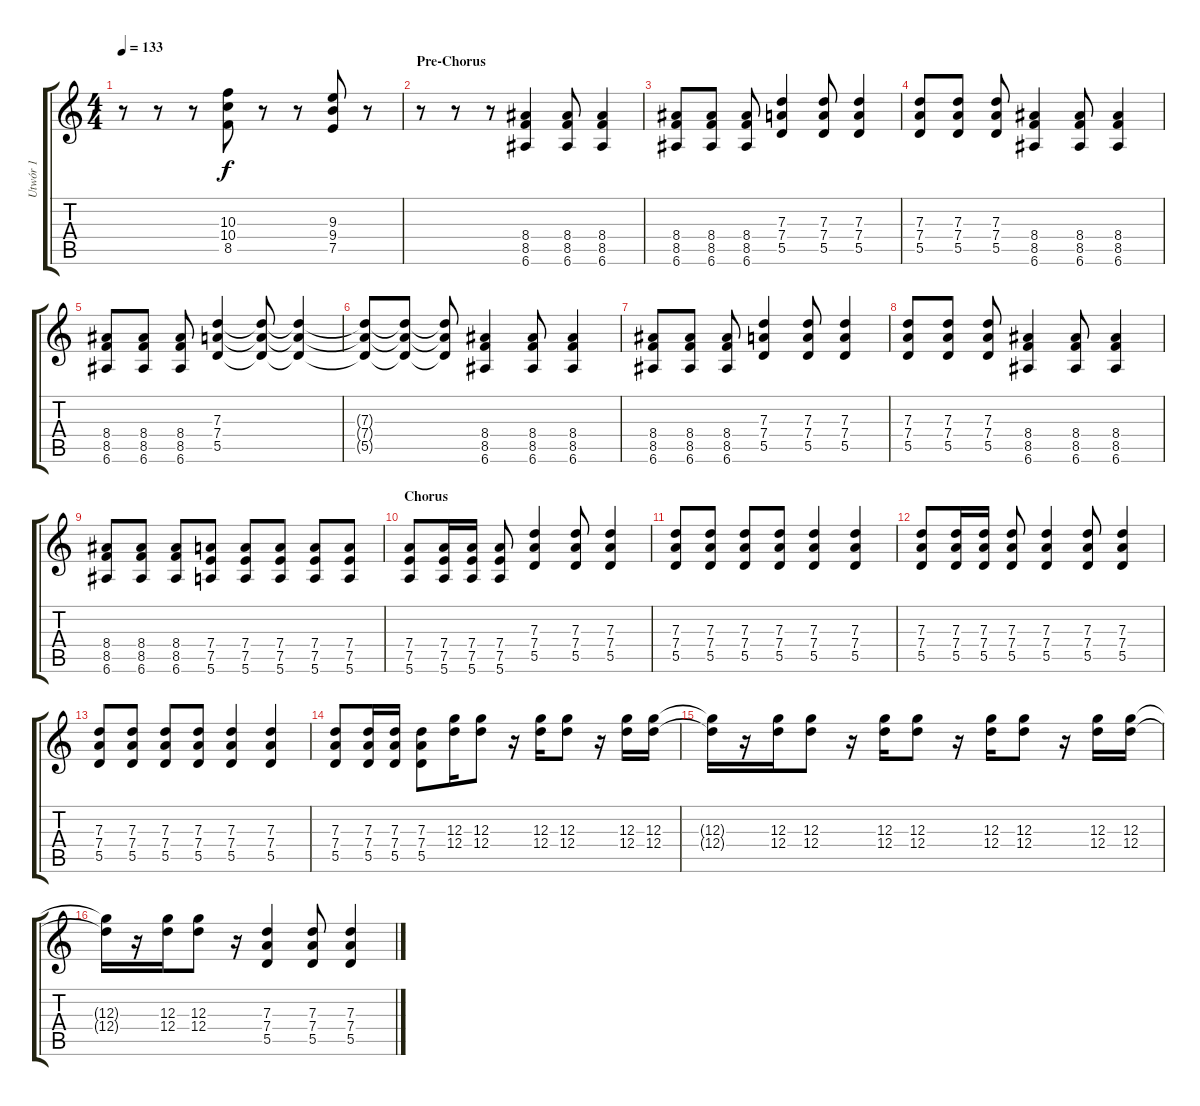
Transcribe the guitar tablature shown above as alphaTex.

\track ("Utwór 1" "Utwór 1") {instrument distortionguitar}
\staff {score tabs}
\tuning (E4 B3 G3 D3 A2 E2) {hide}
\ts (4 4)
\tempo 133
\clef g2
\ks c
r.8{dy f} r.8 r.8 (10.3 10.4 8.5).8 r.8 r.8 (9.3 9.4 7.5).8 r.8 |
\section ("" "Pre-Chorus")
r.8 r.8 r.8 (8.4 8.5 6.6).4 (8.4 8.5 6.6).8 (8.4 8.5 6.6).4 |
(8.4 8.5 6.6).8 (8.4 8.5 6.6).8 (8.4 8.5 6.6).8 (7.3 7.4 5.5).4 (7.3 7.4 5.5).8 (7.3 7.4 5.5).4 |
(7.3 7.4 5.5).8 (7.3 7.4 5.5).8 (7.3 7.4 5.5).8 (8.4 8.5 6.6).4 (8.4 8.5 6.6).8 (8.4 8.5 6.6).4 |
(8.4 8.5 6.6).8 (8.4 8.5 6.6).8 (8.4 8.5 6.6).8 (7.3 7.4 5.5).4 (7.3{t} 7.4{t} 5.5{t}).8 (7.3{t} 7.4{t} 5.5{t}).4 |
(7.3{t} 7.4{t} 5.5{t}).8 (7.3{t} 7.4{t} 5.5{t}).8 (7.3{t} 7.4{t} 5.5{t}).8 (8.4 8.5 6.6).4 (8.4 8.5 6.6).8 (8.4 8.5 6.6).4 |
(8.4 8.5 6.6).8 (8.4 8.5 6.6).8 (8.4 8.5 6.6).8 (7.3 7.4 5.5).4 (7.3 7.4 5.5).8 (7.3 7.4 5.5).4 |
(7.3 7.4 5.5).8 (7.3 7.4 5.5).8 (7.3 7.4 5.5).8 (8.4 8.5 6.6).4 (8.4 8.5 6.6).8 (8.4 8.5 6.6).4 |
(8.4 8.5 6.6).8 (8.4 8.5 6.6).8 (8.4 8.5 6.6).8 (7.4 7.5 5.6).8 (7.4 7.5 5.6).8 (7.4 7.5 5.6).8 (7.4 7.5 5.6).8 (7.4 7.5 5.6).8 |
\section ("" "Chorus")
(7.4 7.5 5.6).8 (7.4 7.5 5.6).16 (7.4 7.5 5.6).16 (7.4 7.5 5.6).8 (7.3 7.4 5.5).4 (7.3 7.4 5.5).8 (7.3 7.4 5.5).4 |
(7.3 7.4 5.5).8 (7.3 7.4 5.5).8 (7.3 7.4 5.5).8 (7.3 7.4 5.5).8 (7.3 7.4 5.5).4 (7.3 7.4 5.5).4 |
(7.3 7.4 5.5).8 (7.3 7.4 5.5).16 (7.3 7.4 5.5).16 (7.3 7.4 5.5).8 (7.3 7.4 5.5).4 (7.3 7.4 5.5).8 (7.3 7.4 5.5).4 |
(7.3 7.4 5.5).8 (7.3 7.4 5.5).8 (7.3 7.4 5.5).8 (7.3 7.4 5.5).8 (7.3 7.4 5.5).4 (7.3 7.4 5.5).4 |
(7.3 7.4 5.5).8 (7.3 7.4 5.5).16 (7.3 7.4 5.5).16 (7.3 7.4 5.5).8 (12.3 12.4).16 (12.3 12.4).8 r.16 (12.3 12.4).16 (12.3 12.4).8 r.16 (12.3 12.4).16 (12.3 12.4).16 |
(12.3{t} 12.4{t}).16 r.16 (12.3 12.4).16 (12.3 12.4).8 r.16 (12.3 12.4).16 (12.3 12.4).8 r.16 (12.3 12.4).16 (12.3 12.4).8 r.16 (12.3 12.4).16 (12.3 12.4).16 |
(12.3{t} 12.4{t}).16 r.16 (12.3 12.4).16 (12.3 12.4).8 r.16 (7.3 7.4 5.5).4 (7.3 7.4 5.5).8 (7.3 7.4 5.5).4
